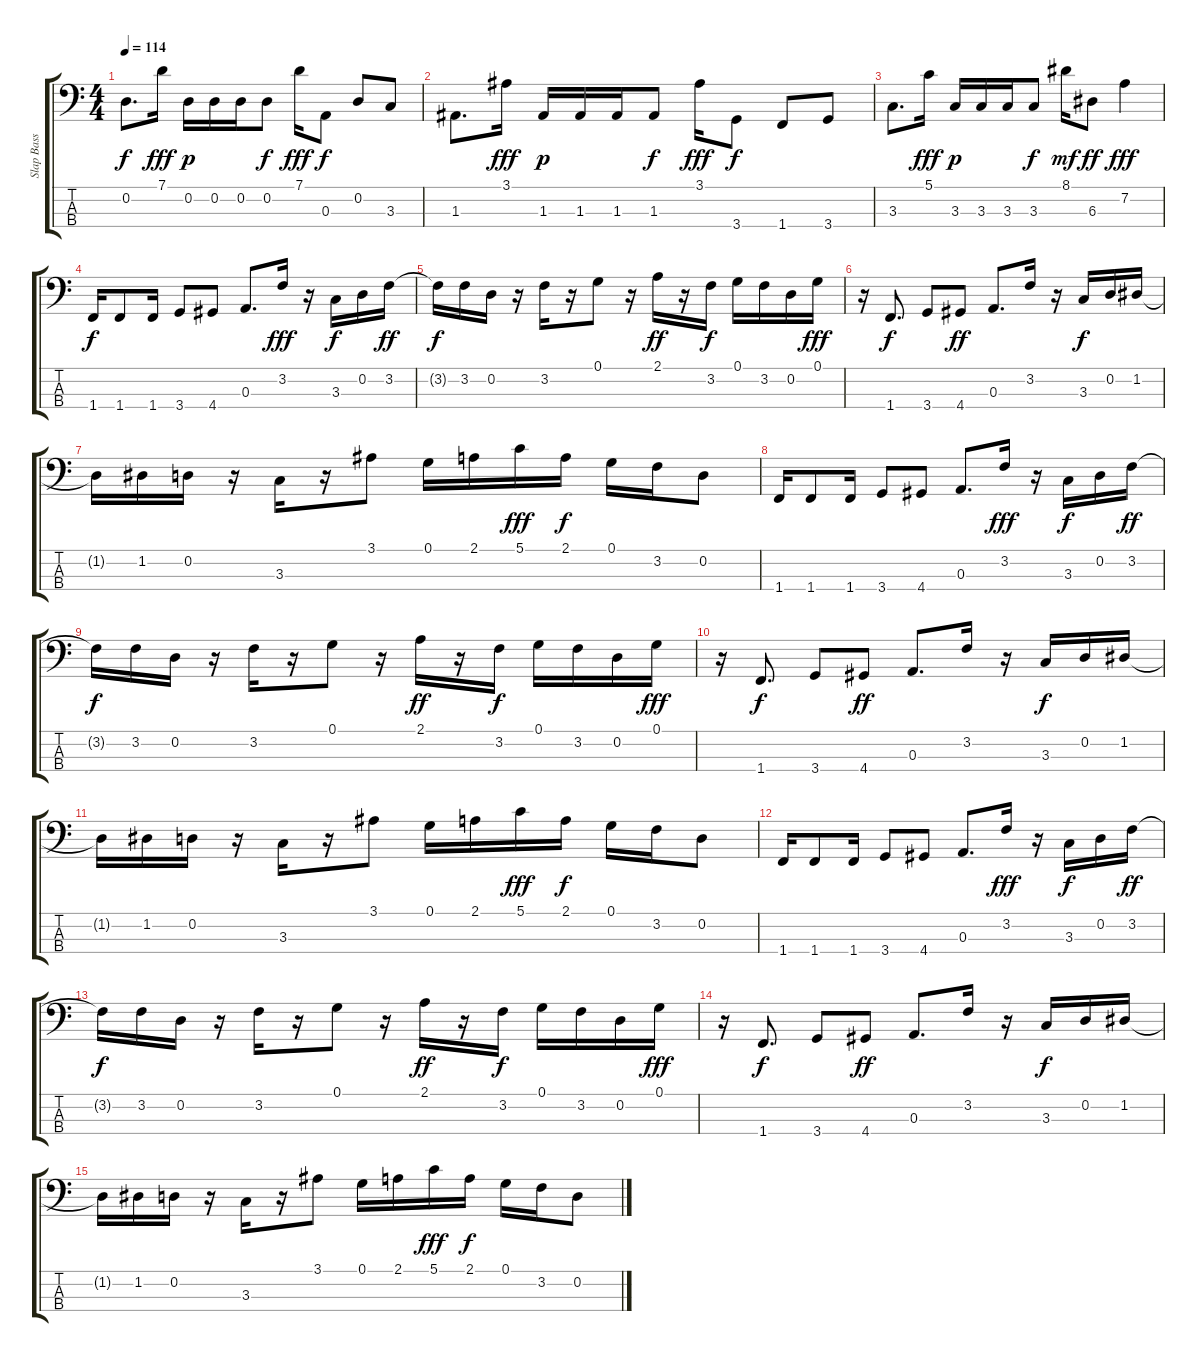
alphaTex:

\track ("Slap Bass 1" "Slap Bass ") {instrument slapbass1}
\staff {score tabs}
\tuning (G2 D2 A1 E1) {hide}
\ts (4 4)
\tempo 114
\clef f4
\ks c
0.2.8{d dy f} 7.1.16{dy fff} 0.2.16{dy p} 0.2.16 0.2.16 0.2.8{dy f} 7.1.16{dy fff} 0.3.8{dy f} 0.2.8 3.3.8 |
1.3.8{d} 3.1.16{dy fff} 1.3.16{dy p} 1.3.16 1.3.16 1.3.8{dy f} 3.1.16{dy fff} 3.4.8{dy f} 1.4.8 3.4.8 |
3.3.8{d} 5.1.16{dy fff} 3.3.16{dy p} 3.3.16 3.3.16 3.3.8{dy f} 8.1.16{dy mf} 6.3.8{dy ff} 7.2.4{dy fff} |
1.4.16{dy f} 1.4.8 1.4.16 3.4.8 4.4.8 0.3.8{d} 3.2.16{dy fff} r.16 3.3.16{dy f} 0.2.16 3.2.16{dy ff} |
3.2{t}.16{dy f} 3.2.16 0.2.16 r.16 3.2.16 r.16 0.1.8 r.16 2.1.16{dy ff} r.16 3.2.16{dy f} 0.1.16 3.2.16 0.2.16 0.1.16{dy fff} |
r.16 1.4.8{d dy f} 3.4.8 4.4.8{dy ff} 0.3.8{d} 3.2.16 r.16 3.3.16{dy f} 0.2.16 1.2.16 |
1.2{t}.16 1.2.16 0.2.16 r.16 3.3.16 r.16 3.1.8 0.1.16 2.1.16 5.1.16{dy fff} 2.1.16{dy f} 0.1.16 3.2.16 0.2.8 |
1.4.16 1.4.8 1.4.16 3.4.8 4.4.8 0.3.8{d} 3.2.16{dy fff} r.16 3.3.16{dy f} 0.2.16 3.2.16{dy ff} |
3.2{t}.16{dy f} 3.2.16 0.2.16 r.16 3.2.16 r.16 0.1.8 r.16 2.1.16{dy ff} r.16 3.2.16{dy f} 0.1.16 3.2.16 0.2.16 0.1.16{dy fff} |
r.16 1.4.8{d dy f} 3.4.8 4.4.8{dy ff} 0.3.8{d} 3.2.16 r.16 3.3.16{dy f} 0.2.16 1.2.16 |
1.2{t}.16 1.2.16 0.2.16 r.16 3.3.16 r.16 3.1.8 0.1.16 2.1.16 5.1.16{dy fff} 2.1.16{dy f} 0.1.16 3.2.16 0.2.8 |
1.4.16 1.4.8 1.4.16 3.4.8 4.4.8 0.3.8{d} 3.2.16{dy fff} r.16 3.3.16{dy f} 0.2.16 3.2.16{dy ff} |
3.2{t}.16{dy f} 3.2.16 0.2.16 r.16 3.2.16 r.16 0.1.8 r.16 2.1.16{dy ff} r.16 3.2.16{dy f} 0.1.16 3.2.16 0.2.16 0.1.16{dy fff} |
r.16 1.4.8{d dy f} 3.4.8 4.4.8{dy ff} 0.3.8{d} 3.2.16 r.16 3.3.16{dy f} 0.2.16 1.2.16 |
1.2{t}.16 1.2.16 0.2.16 r.16 3.3.16 r.16 3.1.8 0.1.16 2.1.16 5.1.16{dy fff} 2.1.16{dy f} 0.1.16 3.2.16 0.2.8
